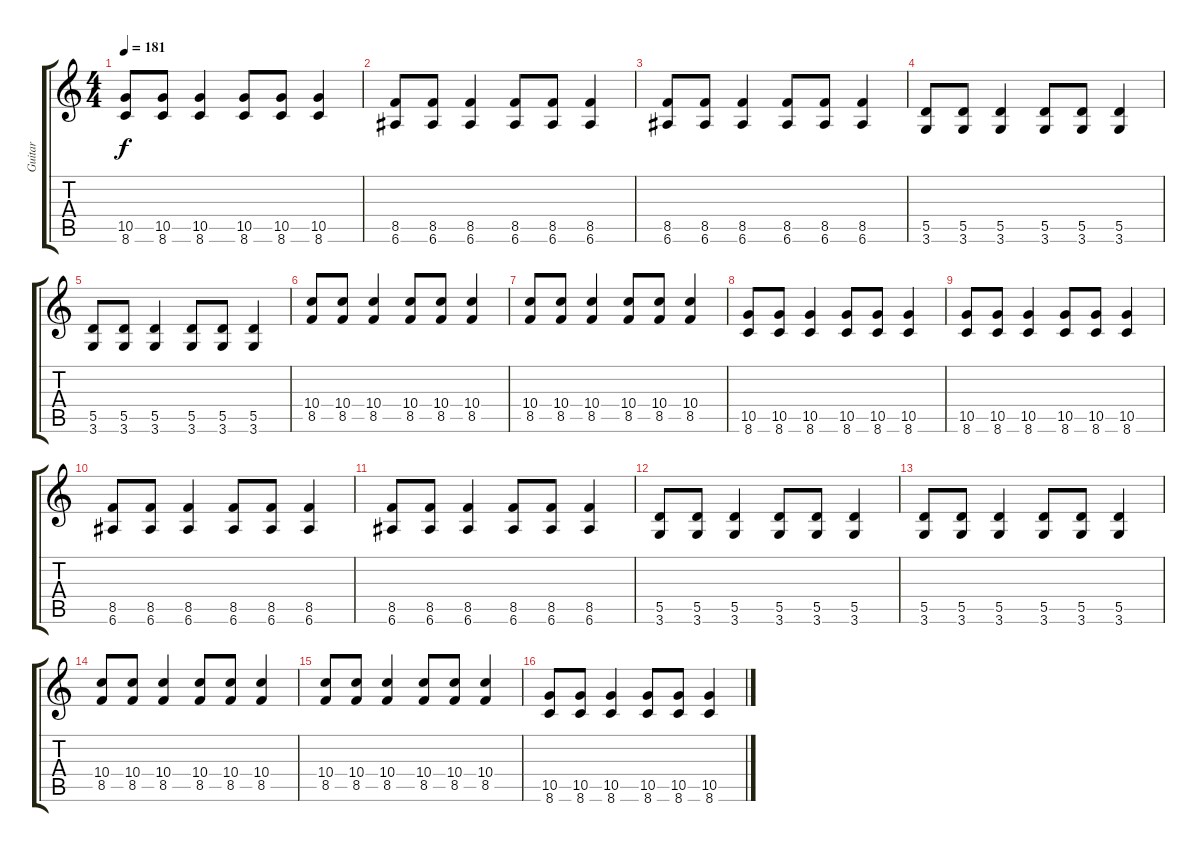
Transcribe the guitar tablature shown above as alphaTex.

\track ("Guitar" "Guitar") {instrument overdrivenguitar}
\staff {score tabs}
\tuning (E4 B3 G3 D3 A2 E2) {hide}
\ts (4 4)
\tempo 181
\clef g2
\ks c
(10.5 8.6).8{dy f} (10.5 8.6).8 (10.5 8.6).4 (10.5 8.6).8 (10.5 8.6).8 (10.5 8.6).4 |
(8.5 6.6).8 (8.5 6.6).8 (8.5 6.6).4 (8.5 6.6).8 (8.5 6.6).8 (8.5 6.6).4 |
(8.5 6.6).8 (8.5 6.6).8 (8.5 6.6).4 (8.5 6.6).8 (8.5 6.6).8 (8.5 6.6).4 |
(5.5 3.6).8 (5.5 3.6).8 (5.5 3.6).4 (5.5 3.6).8 (5.5 3.6).8 (5.5 3.6).4 |
(5.5 3.6).8 (5.5 3.6).8 (5.5 3.6).4 (5.5 3.6).8 (5.5 3.6).8 (5.5 3.6).4 |
(10.4 8.5).8 (10.4 8.5).8 (10.4 8.5).4 (10.4 8.5).8 (10.4 8.5).8 (10.4 8.5).4 |
(10.4 8.5).8 (10.4 8.5).8 (10.4 8.5).4 (10.4 8.5).8 (10.4 8.5).8 (10.4 8.5).4 |
(10.5 8.6).8 (10.5 8.6).8 (10.5 8.6).4 (10.5 8.6).8 (10.5 8.6).8 (10.5 8.6).4 |
(10.5 8.6).8 (10.5 8.6).8 (10.5 8.6).4 (10.5 8.6).8 (10.5 8.6).8 (10.5 8.6).4 |
(8.5 6.6).8 (8.5 6.6).8 (8.5 6.6).4 (8.5 6.6).8 (8.5 6.6).8 (8.5 6.6).4 |
(8.5 6.6).8 (8.5 6.6).8 (8.5 6.6).4 (8.5 6.6).8 (8.5 6.6).8 (8.5 6.6).4 |
(5.5 3.6).8 (5.5 3.6).8 (5.5 3.6).4 (5.5 3.6).8 (5.5 3.6).8 (5.5 3.6).4 |
(5.5 3.6).8 (5.5 3.6).8 (5.5 3.6).4 (5.5 3.6).8 (5.5 3.6).8 (5.5 3.6).4 |
(10.4 8.5).8 (10.4 8.5).8 (10.4 8.5).4 (10.4 8.5).8 (10.4 8.5).8 (10.4 8.5).4 |
(10.4 8.5).8 (10.4 8.5).8 (10.4 8.5).4 (10.4 8.5).8 (10.4 8.5).8 (10.4 8.5).4 |
(10.5 8.6).8 (10.5 8.6).8 (10.5 8.6).4 (10.5 8.6).8 (10.5 8.6).8 (10.5 8.6).4
